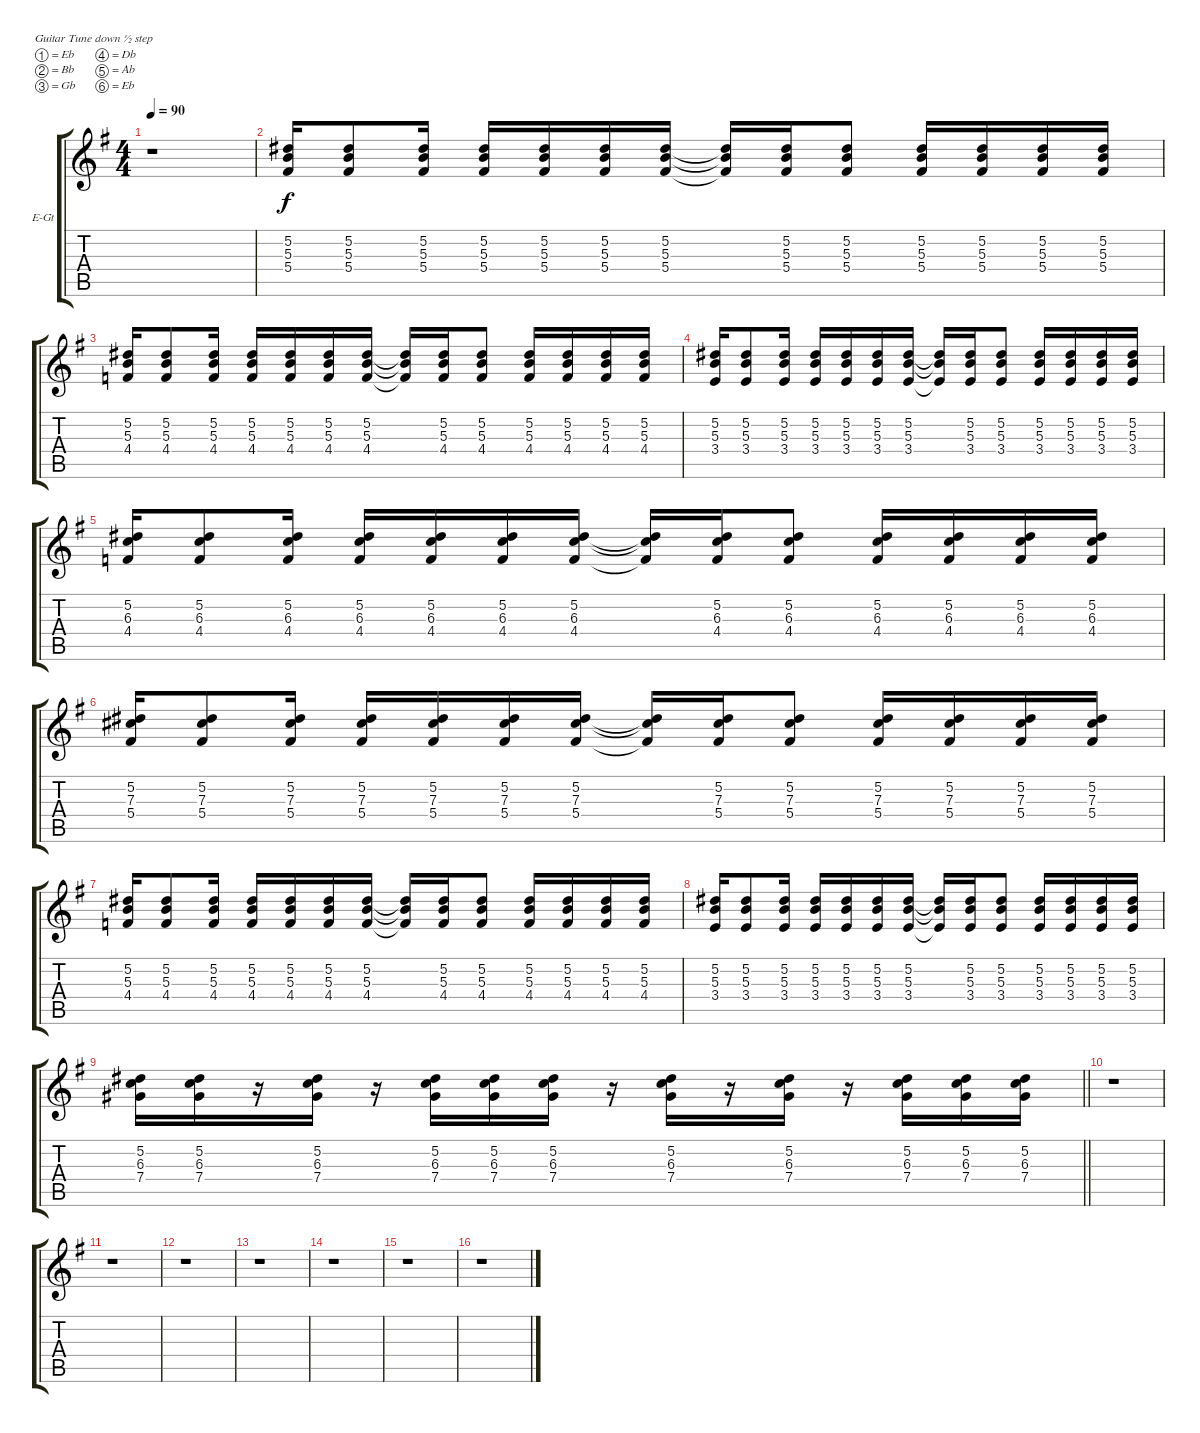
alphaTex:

\bracketExtendMode groupsimilarinstruments
\firstSystemTrackNameOrientation horizontal
\otherSystemsTrackNameOrientation horizontal
\track ("d1" "E-Gt") {instrument distortionguitar}
\staff {score tabs}
\tuning (Eb4 Bb3 Gb3 Db3 Ab2 Eb2)
\ts (4 4)
\tempo 90
\clef g2
\ks g
r.1{dy f} |
(5.2 5.3 5.4).16 (5.2 5.3 5.4).8 (5.2 5.3 5.4).16 (5.2 5.3 5.4).16 (5.2 5.3 5.4).16 (5.2 5.3 5.4).16 (5.2 5.3 5.4).16 (5.2{t} 5.3{t} 5.4{t}).16 (5.2 5.3 5.4).16 (5.2 5.3 5.4).8 (5.2 5.3 5.4).16 (5.2 5.3 5.4).16 (5.2 5.3 5.4).16 (5.2 5.3 5.4).16 |
(5.2 5.3 4.4).16 (5.2 5.3 4.4).8 (5.2 5.3 4.4).16 (5.2 5.3 4.4).16 (5.2 5.3 4.4).16 (5.2 5.3 4.4).16 (5.2 5.3 4.4).16 (5.2{t} 5.3{t} 4.4{t}).16 (5.2 5.3 4.4).16 (5.2 5.3 4.4).8 (5.2 5.3 4.4).16 (5.2 5.3 4.4).16 (5.2 5.3 4.4).16 (5.2 5.3 4.4).16 |
(5.2 5.3 3.4).16 (5.2 5.3 3.4).8 (5.2 5.3 3.4).16 (5.2 5.3 3.4).16 (5.2 5.3 3.4).16 (5.2 5.3 3.4).16 (5.2 5.3 3.4).16 (5.2{t} 5.3{t} 3.4{t}).16 (5.2 5.3 3.4).16 (5.2 5.3 3.4).8 (5.2 5.3 3.4).16 (5.2 5.3 3.4).16 (5.2 5.3 3.4).16 (5.2 5.3 3.4).16 |
(5.2 6.3 4.4).16 (5.2 6.3 4.4).8 (5.2 6.3 4.4).16 (5.2 6.3 4.4).16 (5.2 6.3 4.4).16 (5.2 6.3 4.4).16 (5.2 6.3 4.4).16 (5.2{t} 6.3{t} 4.4{t}).16 (5.2 6.3 4.4).16 (5.2 6.3 4.4).8 (5.2 6.3 4.4).16 (5.2 6.3 4.4).16 (5.2 6.3 4.4).16 (5.2 6.3 4.4).16 |
(5.2 7.3 5.4).16 (5.2 7.3 5.4).8 (5.2 7.3 5.4).16 (5.2 7.3 5.4).16 (5.2 7.3 5.4).16 (5.2 7.3 5.4).16 (5.2 7.3 5.4).16 (5.2{t} 7.3{t} 5.4{t}).16 (5.2 7.3 5.4).16 (5.2 7.3 5.4).8 (5.2 7.3 5.4).16 (5.2 7.3 5.4).16 (5.2 7.3 5.4).16 (5.2 7.3 5.4).16 |
(5.2 5.3 4.4).16 (5.2 5.3 4.4).8 (5.2 5.3 4.4).16 (5.2 5.3 4.4).16 (5.2 5.3 4.4).16 (5.2 5.3 4.4).16 (5.2 5.3 4.4).16 (5.2{t} 5.3{t} 4.4{t}).16 (5.2 5.3 4.4).16 (5.2 5.3 4.4).8 (5.2 5.3 4.4).16 (5.2 5.3 4.4).16 (5.2 5.3 4.4).16 (5.2 5.3 4.4).16 |
(5.2 5.3 3.4).16 (5.2 5.3 3.4).8 (5.2 5.3 3.4).16 (5.2 5.3 3.4).16 (5.2 5.3 3.4).16 (5.2 5.3 3.4).16 (5.2 5.3 3.4).16 (5.2{t} 5.3{t} 3.4{t}).16 (5.2 5.3 3.4).16 (5.2 5.3 3.4).8 (5.2 5.3 3.4).16 (5.2 5.3 3.4).16 (5.2 5.3 3.4).16 (5.2 5.3 3.4).16 |
\barLineRight lightlight
(5.2 6.3 7.4).16 (5.2 6.3 7.4).16 r.16 (5.2 6.3 7.4).16 r.16 (5.2 6.3 7.4).16 (5.2 6.3 7.4).16 (5.2 6.3 7.4).16 r.16 (5.2 6.3 7.4).16 r.16 (5.2 6.3 7.4).16 r.16 (5.2 6.3 7.4).16 (5.2 6.3 7.4).16 (5.2 6.3 7.4).16 |
\section ("" " ")
r.1 |
r.1 |
r.1 |
r.1 |
r.1 |
r.1 |
r.1
